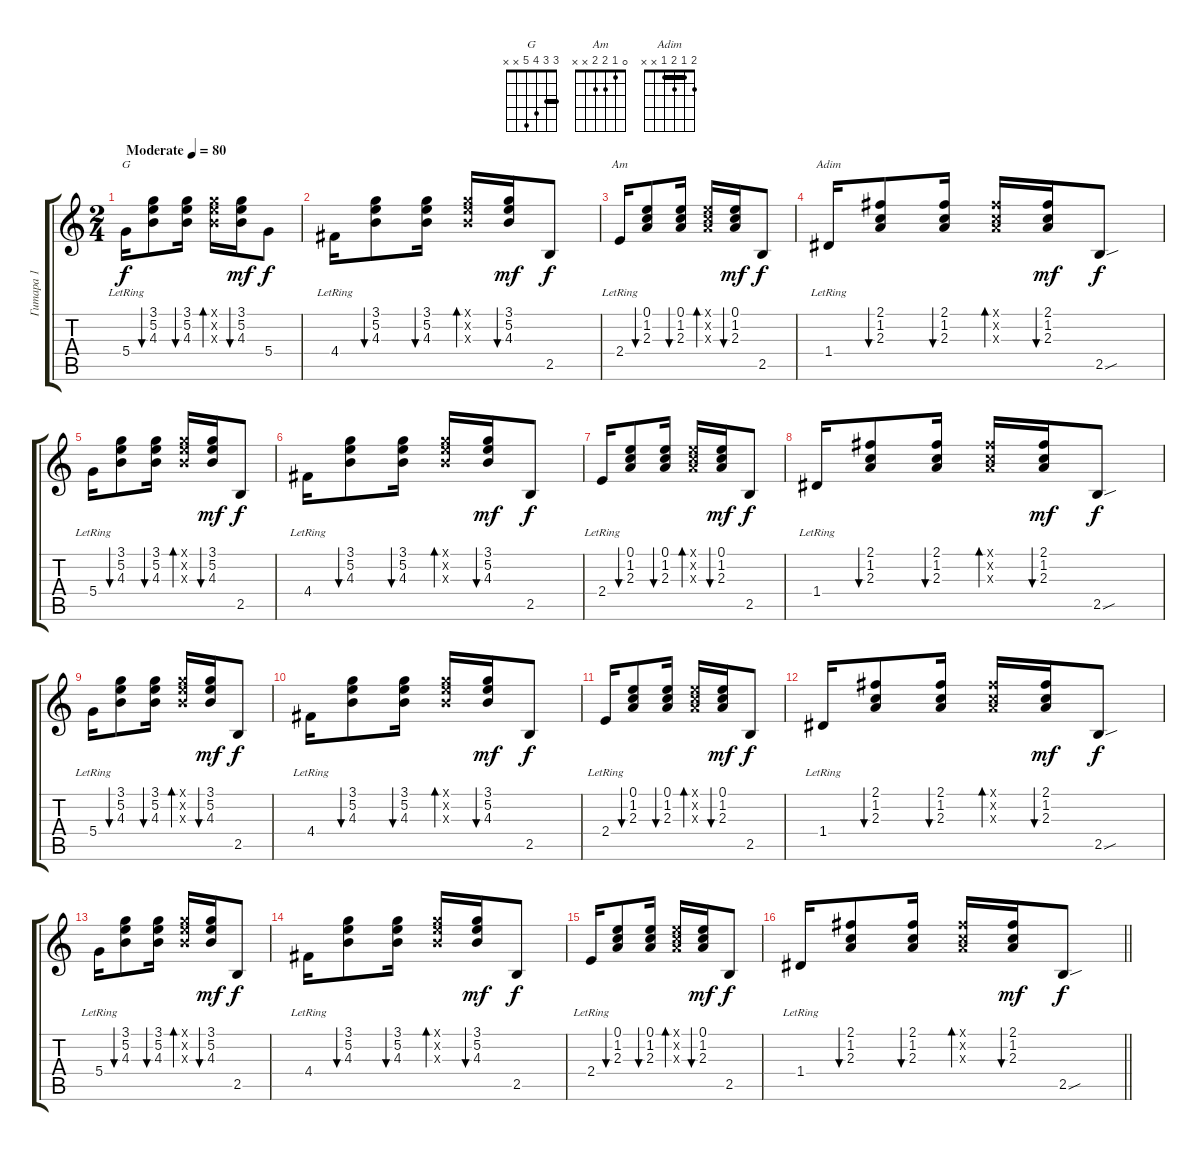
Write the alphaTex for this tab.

\track ("Гитара 1" "Гитара 1") {instrument acousticguitarsteel}
\staff {score tabs}
\tuning (E4 B3 G3 D3 A2 E2) {hide}
\chord ("G" 3 3 4 5 x x) {barre 3}
\chord ("Am" 0 1 2 2 x x)
\chord ("Adim" 2 1 2 1 x x) {barre 1}
\ts (2 4)
\tempo (80 "Moderate")
\clef g2
\ks c
5.4{lr}.16{ch "G" dy f instrument acousticguitarsteel} (3.1 5.2 4.3).8{bu 30} (3.1 5.2 4.3).16{bu 30} (3.1{x} 5.2{x} 4.3{x}).16{bd 30} (3.1 5.2 4.3).16{bu 30 dy mf} 5.4.8{dy f} |
4.4{lr}.16 (3.1 5.2 4.3).8{bu 30} (3.1 5.2 4.3).16{bu 30} (3.1{x} 5.2{x} 4.3{x}).16{bd 30} (3.1 5.2 4.3).16{bu 30 dy mf} 2.5.8{dy f} |
2.4{lr}.16{ch "Am"} (0.1 1.2 2.3).8{bu 30} (0.1 1.2 2.3).16{bu 30} (0.1{x} 1.2{x} 2.3{x}).16{bd 30} (0.1 1.2 2.3).16{bu 30 dy mf} 2.5.8{dy f} |
1.4{lr}.16{ch "Adim"} (2.1 1.2 2.3).8{bu 30} (2.1 1.2 2.3).16{bu 30} (2.1{x} 1.2{x} 2.3{x}).16{bd 30} (2.1 1.2 2.3).16{bu 30 dy mf} 2.5{sou}.8{dy f} |
5.4{lr}.16 (3.1 5.2 4.3).8{bu 30} (3.1 5.2 4.3).16{bu 30} (3.1{x} 5.2{x} 4.3{x}).16{bd 30} (3.1 5.2 4.3).16{bu 30 dy mf} 2.5.8{dy f} |
4.4{lr}.16 (3.1 5.2 4.3).8{bu 30} (3.1 5.2 4.3).16{bu 30} (3.1{x} 5.2{x} 4.3{x}).16{bd 30} (3.1 5.2 4.3).16{bu 30 dy mf} 2.5.8{dy f} |
2.4{lr}.16 (0.1 1.2 2.3).8{bu 30} (0.1 1.2 2.3).16{bu 30} (0.1{x} 1.2{x} 2.3{x}).16{bd 30} (0.1 1.2 2.3).16{bu 30 dy mf} 2.5.8{dy f} |
1.4{lr}.16 (2.1 1.2 2.3).8{bu 30} (2.1 1.2 2.3).16{bu 30} (2.1{x} 1.2{x} 2.3{x}).16{bd 30} (2.1 1.2 2.3).16{bu 30 dy mf} 2.5{sou}.8{dy f} |
5.4{lr}.16 (3.1 5.2 4.3).8{bu 30} (3.1 5.2 4.3).16{bu 30} (3.1{x} 5.2{x} 4.3{x}).16{bd 30} (3.1 5.2 4.3).16{bu 30 dy mf} 2.5.8{dy f} |
4.4{lr}.16 (3.1 5.2 4.3).8{bu 30} (3.1 5.2 4.3).16{bu 30} (3.1{x} 5.2{x} 4.3{x}).16{bd 30} (3.1 5.2 4.3).16{bu 30 dy mf} 2.5.8{dy f} |
2.4{lr}.16 (0.1 1.2 2.3).8{bu 30} (0.1 1.2 2.3).16{bu 30} (0.1{x} 1.2{x} 2.3{x}).16{bd 30} (0.1 1.2 2.3).16{bu 30 dy mf} 2.5.8{dy f} |
1.4{lr}.16 (2.1 1.2 2.3).8{bu 30} (2.1 1.2 2.3).16{bu 30} (2.1{x} 1.2{x} 2.3{x}).16{bd 30} (2.1 1.2 2.3).16{bu 30 dy mf} 2.5{sou}.8{dy f} |
5.4{lr}.16 (3.1 5.2 4.3).8{bu 30} (3.1 5.2 4.3).16{bu 30} (3.1{x} 5.2{x} 4.3{x}).16{bd 30} (3.1 5.2 4.3).16{bu 30 dy mf} 2.5.8{dy f} |
4.4{lr}.16 (3.1 5.2 4.3).8{bu 30} (3.1 5.2 4.3).16{bu 30} (3.1{x} 5.2{x} 4.3{x}).16{bd 30} (3.1 5.2 4.3).16{bu 30 dy mf} 2.5.8{dy f} |
2.4{lr}.16 (0.1 1.2 2.3).8{bu 30} (0.1 1.2 2.3).16{bu 30} (0.1{x} 1.2{x} 2.3{x}).16{bd 30} (0.1 1.2 2.3).16{bu 30 dy mf} 2.5.8{dy f} |
\barLineRight lightlight
1.4{lr}.16 (2.1 1.2 2.3).8{bu 30} (2.1 1.2 2.3).16{bu 30} (2.1{x} 1.2{x} 2.3{x}).16{bd 30} (2.1 1.2 2.3).16{bu 30 dy mf} 2.5{sou}.8{dy f}
